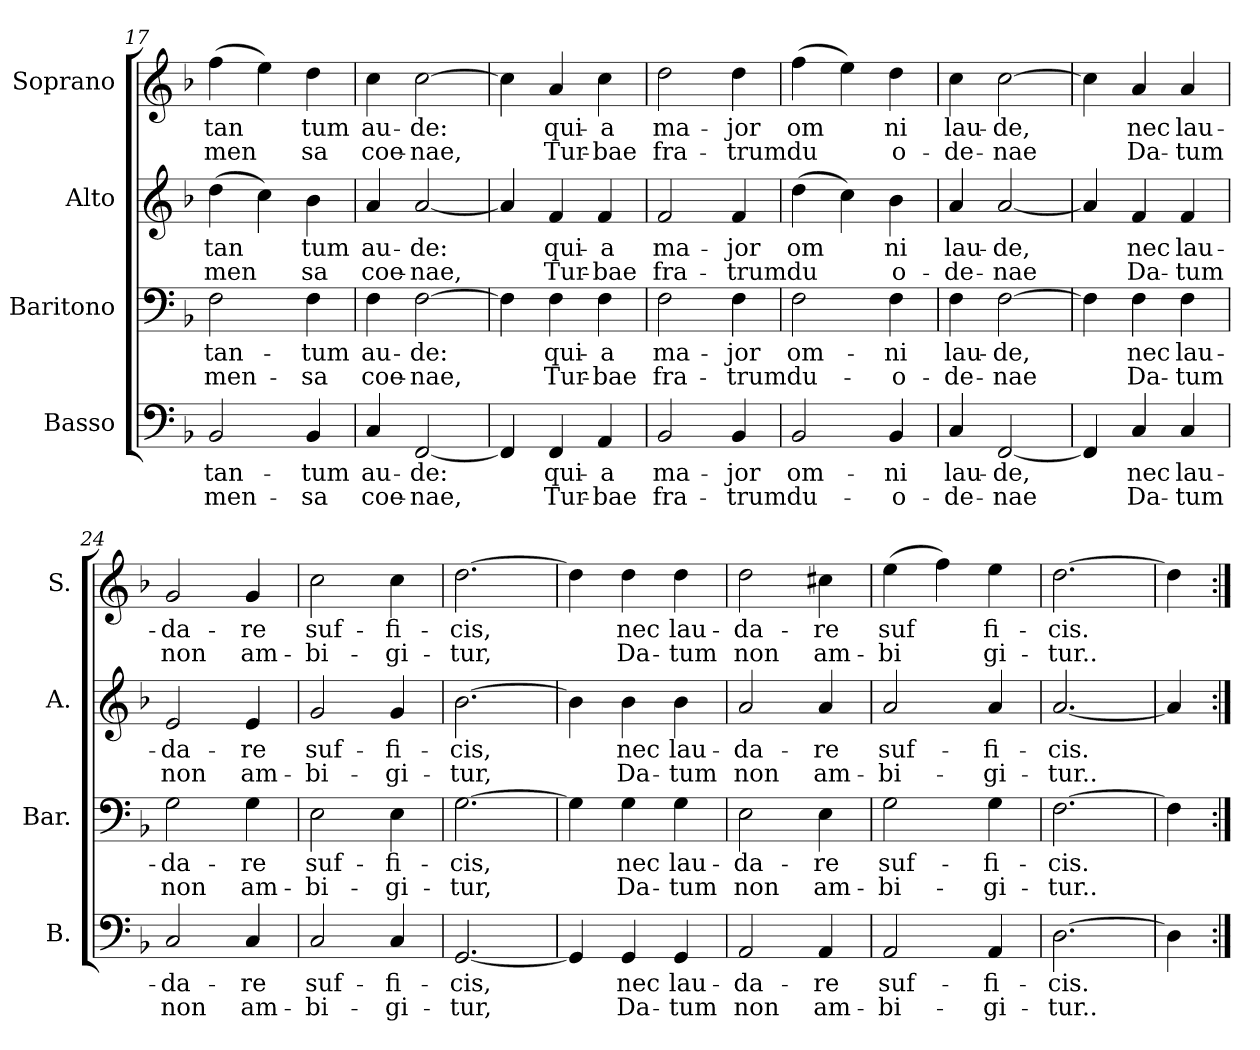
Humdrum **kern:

**kern	**text	**text	**kern	**text	**text	**kern	**text	**text	**kern	**text	**text
*part4	*part4	*part4	*part3	*part3	*part3	*part2	*part2	*part2	*part1	*part1	*part1
*staff4	*staff4	*staff4	*staff3	*staff3	*staff3	*staff2	*staff2	*staff2	*staff1	*staff1	*staff1
*I"Basso	*	*	*I"Baritono	*	*	*I"Alto	*	*	*I"Soprano	*	*
*I'B.	*	*	*I'Bar.	*	*	*I'A.	*	*	*I'S.	*	*
*clefF4	*	*	*clefF4	*	*	*clefG2	*	*	*clefG2	*	*
*k[b-]	*	*	*k[b-]	*	*	*k[b-]	*	*	*k[b-]	*	*
*F:	*	*	*F:	*	*	*F:	*	*	*F:	*	*
=17	=17	=17	=17	=17	=17	=17	=17	=17	=17	=17	=17
!	!LO:LY:b:cj	!LO:LY:b:cj	!	!LO:LY:b:cj	!LO:LY:b:cj	!	!LO:LY:b:cj	!LO:LY:b:cj	!	!LO:LY:b:cj	!LO:LY:b:cj
2BB-/	tan-	-men-	2F\	tan-	-men-	(>4dd\	tan-	-men-	(>4ff\	tan-	-men-
!	!	!	!	!	!	!	!LO:LY:b:cj	!LO:LY:b:cj	!	!LO:LY:b:cj	!LO:LY:b:cj
.	.	.	.	.	.	4cc\)	--	-	4ee\)	--	-
!	!LO:LY:b:cj	!LO:LY:b:cj	!	!LO:LY:b:cj	!LO:LY:b:cj	!	!LO:LY:b:cj	!LO:LY:b:cj	!	!LO:LY:b:cj	!LO:LY:b:cj
4BB-/	-tum	sa	4F\	-tum	sa	4b-\	tum	sa	4dd\	tum	sa
=18	=18	=18	=18	=18	=18	=18	=18	=18	=18	=18	=18
!	!LO:LY:b:cj	!LO:LY:b:cj	!	!LO:LY:b:cj	!LO:LY:b:cj	!	!LO:LY:b:cj	!LO:LY:b:cj	!	!LO:LY:b:cj	!LO:LY:b:cj
4C/	au-	-coe-	4F\	au-	-coe-	4a/	au-	-coe-	4cc\	au-	-coe-
!	!LO:LY:b:cj	!LO:LY:b:cj	!	!LO:LY:b:cj	!LO:LY:b:cj	!	!LO:LY:b:cj	!LO:LY:b:cj	!	!LO:LY:b:cj	!LO:LY:b:cj
[<2FF/	-de:	nae,	[>2F\	-de:	nae,	[<2a/	-de:	nae,	[>2cc\	-de:	nae,
=19	=19	=19	=19	=19	=19	=19	=19	=19	=19	=19	=19
!	!LO:LY:b:cj	!LO:LY:b:cj	!	!LO:LY:b:cj	!LO:LY:b:cj	!	!LO:LY:b:cj	!LO:LY:b:cj	!	!LO:LY:b:cj	!LO:LY:b:cj
4FF/]	.	-	4F\]	.	-	4a/]	.	-	4cc\]	.	-
!	!LO:LY:b:cj	!LO:LY:b:cj	!	!LO:LY:b:cj	!LO:LY:b:cj	!	!LO:LY:b:cj	!LO:LY:b:cj	!	!LO:LY:b:cj	!LO:LY:b:cj
4FF/	-qui-	-Tur-	4F\	-qui-	-Tur-	4f/	-qui-	-Tur-	4a/	-qui-	-Tur-
!	!LO:LY:b:cj	!LO:LY:b:cj	!	!LO:LY:b:cj	!LO:LY:b:cj	!	!LO:LY:b:cj	!LO:LY:b:cj	!	!LO:LY:b:cj	!LO:LY:b:cj
4AA/	-a	bae	4F\	-a	bae	4f/	-a	bae	4cc\	-a	bae
=20	=20	=20	=20	=20	=20	=20	=20	=20	=20	=20	=20
!	!LO:LY:b:cj	!LO:LY:b:cj	!	!LO:LY:b:cj	!LO:LY:b:cj	!	!LO:LY:b:cj	!LO:LY:b:cj	!	!LO:LY:b:cj	!LO:LY:b:cj
2BB-/	ma-	-fra-	2F\	ma-	-fra-	2f/	ma-	-fra-	2dd\	ma-	-fra-
!	!LO:LY:b:cj	!LO:LY:b:cj	!	!LO:LY:b:cj	!LO:LY:b:cj	!	!LO:LY:b:cj	!LO:LY:b:cj	!	!LO:LY:b:cj	!LO:LY:b:cj
4BB-/	-jor	trum	4F\	-jor	trum	4f/	-jor	trum	4dd\	-jor	trum
!!LO:LB:g=z
=21	=21	=21	=21	=21	=21	=21	=21	=21	=21	=21	=21
!	!LO:LY:b:cj	!LO:LY:b:cj	!	!LO:LY:b:cj	!LO:LY:b:cj	!	!LO:LY:b:cj	!LO:LY:b:cj	!	!LO:LY:b:cj	!LO:LY:b:cj
2BB-/	om-	-du-	2F\	om-	-du-	(>4dd\	om-	-du-	(>4ff\	om-	-du-
!	!	!	!	!	!	!	!LO:LY:b:cj	!LO:LY:b:cj	!	!LO:LY:b:cj	!LO:LY:b:cj
.	.	.	.	.	.	4cc\)	--	-	4ee\)	--	-
!	!LO:LY:b:cj	!LO:LY:b:cj	!	!LO:LY:b:cj	!LO:LY:b:cj	!	!LO:LY:b:cj	!LO:LY:b:cj	!	!LO:LY:b:cj	!LO:LY:b:cj
4BB-/	-ni	o-	4F\	-ni	o-	4b-\	ni	o-	4dd\	ni	o-
=22	=22	=22	=22	=22	=22	=22	=22	=22	=22	=22	=22
!	!LO:LY:b:cj	!LO:LY:b:cj	!	!LO:LY:b:cj	!LO:LY:b:cj	!	!LO:LY:b:cj	!LO:LY:b:cj	!	!LO:LY:b:cj	!LO:LY:b:cj
4C/	-lau-	-de-	4F\	-lau-	-de-	4a/	-lau-	-de-	4cc\	-lau-	-de-
!	!LO:LY:b:cj	!LO:LY:b:cj	!	!LO:LY:b:cj	!LO:LY:b:cj	!	!LO:LY:b:cj	!LO:LY:b:cj	!	!LO:LY:b:cj	!LO:LY:b:cj
[<2FF/	-de,	nae	[>2F\	-de,	nae	[<2a/	-de,	nae	[>2cc\	-de,	nae
=23	=23	=23	=23	=23	=23	=23	=23	=23	=23	=23	=23
!	!LO:LY:b:cj	!LO:LY:b:cj	!	!LO:LY:b:cj	!LO:LY:b:cj	!	!LO:LY:b:cj	!LO:LY:b:cj	!	!LO:LY:b:cj	!LO:LY:b:cj
4FF/]	.	.	4F\]	.	.	4a/]	.	.	4cc\]	.	.
!	!LO:LY:b:cj	!LO:LY:b:cj	!	!LO:LY:b:cj	!LO:LY:b:cj	!	!LO:LY:b:cj	!LO:LY:b:cj	!	!LO:LY:b:cj	!LO:LY:b:cj
4C/	nec	Da-	4F\	nec	Da-	4f/	nec	Da-	4a/	nec	Da-
!	!LO:LY:b:cj	!LO:LY:b:cj	!	!LO:LY:b:cj	!LO:LY:b:cj	!	!LO:LY:b:cj	!LO:LY:b:cj	!	!LO:LY:b:cj	!LO:LY:b:cj
4C/	-lau-	-tum	4F\	-lau-	-tum	4f/	-lau-	-tum	4a/	-lau-	-tum
=24	=24	=24	=24	=24	=24	=24	=24	=24	=24	=24	=24
!	!LO:LY:b:cj	!LO:LY:b:cj	!	!LO:LY:b:cj	!LO:LY:b:cj	!	!LO:LY:b:cj	!LO:LY:b:cj	!	!LO:LY:b:cj	!LO:LY:b:cj
2C/	da-	-non	2G\	da-	-non	2e/	da-	-non	2g/	da-	-non
!	!LO:LY:b:cj	!LO:LY:b:cj	!	!LO:LY:b:cj	!LO:LY:b:cj	!	!LO:LY:b:cj	!LO:LY:b:cj	!	!LO:LY:b:cj	!LO:LY:b:cj
4C/	re	am-	4G\	re	am-	4e/	re	am-	4g/	re	am-
=25	=25	=25	=25	=25	=25	=25	=25	=25	=25	=25	=25
!	!LO:LY:b:cj	!LO:LY:b:cj	!	!LO:LY:b:cj	!LO:LY:b:cj	!	!LO:LY:b:cj	!LO:LY:b:cj	!	!LO:LY:b:cj	!LO:LY:b:cj
2C/	-suf-	-bi-	2E\	-suf-	-bi-	2g/	-suf-	-bi-	2cc\	-suf-	-bi-
!	!LO:LY:b:cj	!LO:LY:b:cj	!	!LO:LY:b:cj	!LO:LY:b:cj	!	!LO:LY:b:cj	!LO:LY:b:cj	!	!LO:LY:b:cj	!LO:LY:b:cj
4C/	-fi-	-gi-	4E\	-fi-	-gi-	4g/	-fi-	-gi-	4cc\	-fi-	-gi-
!!LO:PB:g=z
=26	=26	=26	=26	=26	=26	=26	=26	=26	=26	=26	=26
!	!LO:LY:b:cj	!LO:LY:b:cj	!	!LO:LY:b:cj	!LO:LY:b:cj	!	!LO:LY:b:cj	!LO:LY:b:cj	!	!LO:LY:b:cj	!LO:LY:b:cj
[<2.GG/	-cis,	tur,	[>2.G\	-cis,	tur,	[>2.b-\	-cis,	tur,	[>2.dd\	-cis,	tur,
=27	=27	=27	=27	=27	=27	=27	=27	=27	=27	=27	=27
!	!LO:LY:b:cj	!LO:LY:b:cj	!	!LO:LY:b:cj	!LO:LY:b:cj	!	!LO:LY:b:cj	!LO:LY:b:cj	!	!LO:LY:b:cj	!LO:LY:b:cj
4GG/]	.	.	4G\]	.	.	4b-\]	.	.	4dd\]	.	.
!	!LO:LY:b:cj	!LO:LY:b:cj	!	!LO:LY:b:cj	!LO:LY:b:cj	!	!LO:LY:b:cj	!LO:LY:b:cj	!	!LO:LY:b:cj	!LO:LY:b:cj
4GG/	nec	Da-	4G\	nec	Da-	4b-\	nec	Da-	4dd\	nec	Da-
!	!LO:LY:b:cj	!LO:LY:b:cj	!	!LO:LY:b:cj	!LO:LY:b:cj	!	!LO:LY:b:cj	!LO:LY:b:cj	!	!LO:LY:b:cj	!LO:LY:b:cj
4GG/	-lau-	-tum	4G\	-lau-	-tum	4b-\	-lau-	-tum	4dd\	-lau-	-tum
=28	=28	=28	=28	=28	=28	=28	=28	=28	=28	=28	=28
!	!LO:LY:b:cj	!LO:LY:b:cj	!	!LO:LY:b:cj	!LO:LY:b:cj	!	!LO:LY:b:cj	!LO:LY:b:cj	!	!LO:LY:b:cj	!LO:LY:b:cj
2AA/	da-	-non	2E\	da-	-non	2a/	da-	-non	2dd\	da-	-non
!	!LO:LY:b:cj	!LO:LY:b:cj	!	!LO:LY:b:cj	!LO:LY:b:cj	!	!LO:LY:b:cj	!LO:LY:b:cj	!	!LO:LY:b:cj	!LO:LY:b:cj
4AA/	re	am-	4E\	re	am-	4a/	re	am-	4cc#X\	re	am-
=29	=29	=29	=29	=29	=29	=29	=29	=29	=29	=29	=29
!	!LO:LY:b:cj	!LO:LY:b:cj	!	!LO:LY:b:cj	!LO:LY:b:cj	!	!LO:LY:b:cj	!LO:LY:b:cj	!	!LO:LY:b:cj	!LO:LY:b:cj
2AA/	-suf-	-bi-	2G\	-suf-	-bi-	2a/	-suf-	-bi-	(>4ee\	-suf-	-bi-
!	!	!	!	!	!	!	!	!	!	!LO:LY:b:cj	!LO:LY:b:cj
.	.	.	.	.	.	.	.	.	4ff\)	--	--
!	!LO:LY:b:cj	!LO:LY:b:cj	!	!LO:LY:b:cj	!LO:LY:b:cj	!	!LO:LY:b:cj	!LO:LY:b:cj	!	!LO:LY:b:cj	!LO:LY:b:cj
4AA/	-fi-	-gi-	4G\	-fi-	-gi-	4a/	-fi-	-gi-	4ee\	-fi-	-gi-
=30	=30	=30	=30	=30	=30	=30	=30	=30	=30	=30	=30
!	!LO:LY:b:cj	!LO:LY:b:cj	!	!LO:LY:b:cj	!LO:LY:b:cj	!	!LO:LY:b:cj	!LO:LY:b:cj	!	!LO:LY:b:cj	!LO:LY:b:cj
[>2.D\	-cis.	tur..	[>2.F\	-cis.	tur..	[<2.a/	-cis.	tur..	[>2.dd\	-cis.	tur..
=31	=31	=31	=31	=31	=31	=31	=31	=31	=31	=31	=31
!	!LO:LY:b:cj	!	!	!LO:LY:b:cj	!	!	!LO:LY:b:cj	!	!	!LO:LY:b:cj	!
4D\]	.	.	4F\]	.	.	4a/]	.	.	4dd\]	.	.
=:|!	=:|!	=:|!	=:|!	=:|!	=:|!	=:|!	=:|!	=:|!	=:|!	=:|!	=:|!
*-	*-	*-	*-	*-	*-	*-	*-	*-	*-	*-	*-
